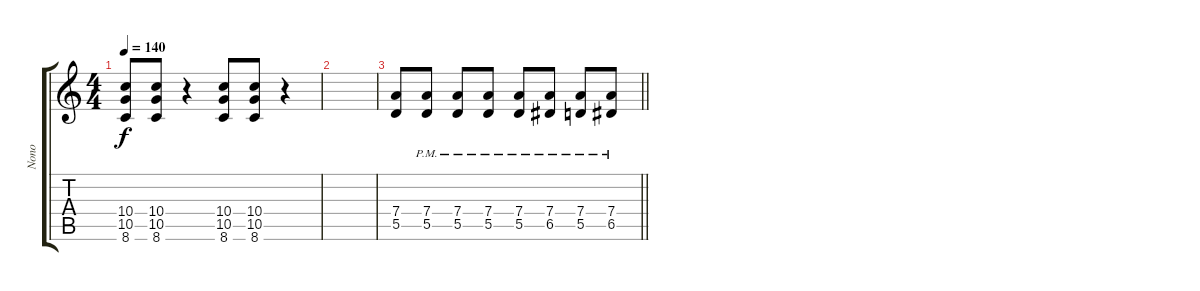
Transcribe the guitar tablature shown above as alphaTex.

\track ("Nono" "Nono") {instrument distortionguitar}
\staff {score tabs}
\tuning (E4 B3 G3 D3 A2 E2) {hide}
\ts (4 4)
\tempo 140
\clef g2
\ks c
(10.4 10.5 8.6).8{dy f} (10.4 10.5 8.6).8 r.4 (10.4 10.5 8.6).8 (10.4 10.5 8.6).8 r.4 |
|
\barLineRight lightlight
(7.4 5.5).8 (7.4{pm} 5.5{pm}).8 (7.4{pm} 5.5{pm}).8 (7.4{pm} 5.5{pm}).8 (7.4{pm} 5.5{pm}).8 (7.4{pm} 6.5{pm}).8 (7.4{pm} 5.5{pm}).8 (7.4{pm} 6.5{pm}).8
